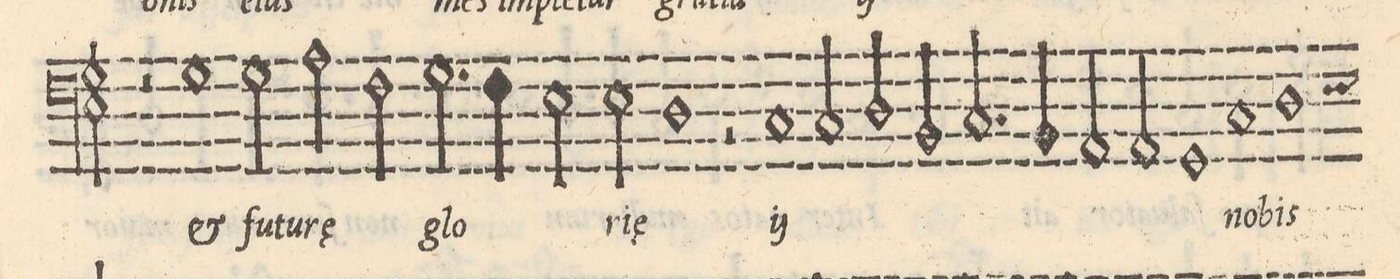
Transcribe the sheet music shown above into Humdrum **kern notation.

**kern	**text
*I"BASSVS	*
*clefF4	*
*k[]	*
*met(C|)	*
*M2/1	*
2r	.
1G\	et
=36-	=36-
2G\	fu-
2A\	-tu-
2F\	-rę
=37-	=37-
2.G\	glo-
4F\	.
2E\	.
2E\	-ri-
=38-	=38-
1D	-ę
2r	.
*	*ij
1C/	et
=39-	=39-
2C/	fu-
2D/	-tu-
2BB/	-rę
=40-	=40-
2.C/	glo-
4BB/	.
2AA/	.
2AA/	-ri-
=41-	=41-
1GG	-ę
*	*Xij
1C	no-
=42-	=42-
1D	-bis
*custos:E	*
*-	*-
